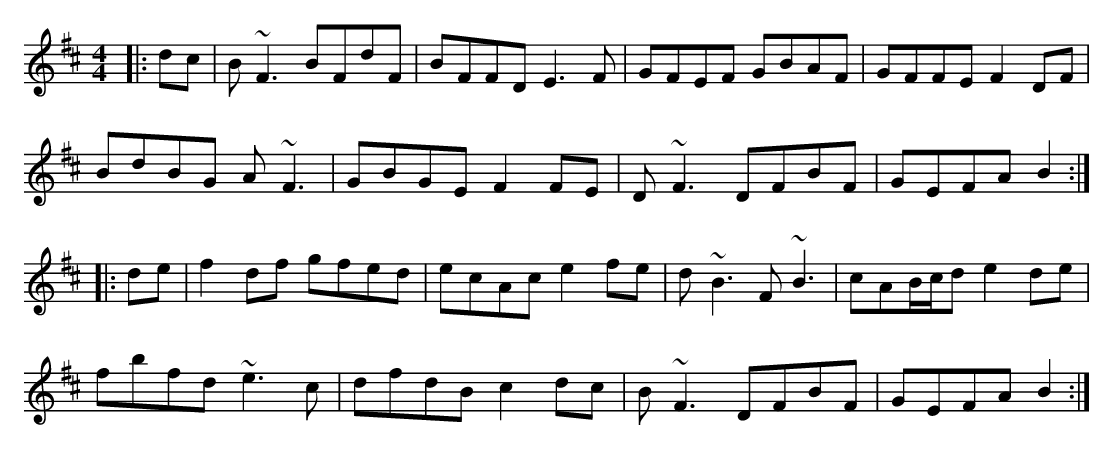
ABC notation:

X:1
M:4/4
K:D
|:dc|B~F3 BFdF|BFFD E3F|GFEF GBAF|GFFE F2 DF|
BdBG A~F3|GBGE F2FE|D~F3 DFBF|GEFA B2:|
|:de|f2df gfed|ecAc e2fe|d~B3 F~B3|cAB/c/d e2de|
fbfd ~e3c|dfdB c2dc|B~F3DFBF|GEFA B2:|
